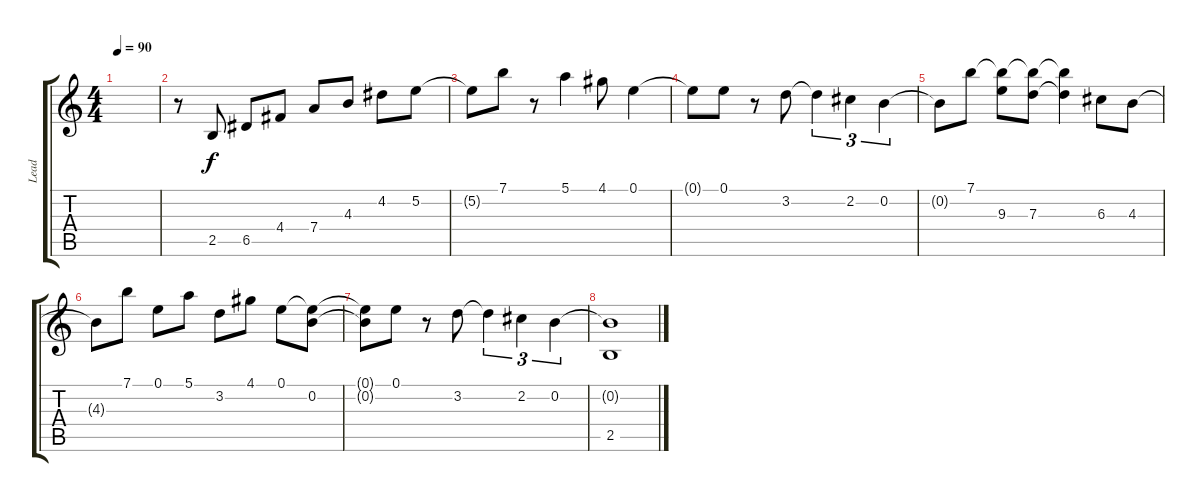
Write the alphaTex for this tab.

\track ("Lead" "Lead") {instrument distortionguitar}
\staff {score tabs}
\tuning (E4 B3 G3 D3 A2 E2) {hide}
\ts (4 4)
\tempo 90
\clef g2
\ks c
|
r.8 2.5.8 6.5.8 4.4.8 7.4.8 4.3.8 4.2.8 5.2.8 |
5.2{t}.8 7.1.8 r.8 5.1.4 4.1.8 0.1.4 |
0.1{t}.8 0.1.8 r.8 3.2.8 3.2{t}.4{tu (3 2)} 2.2.4{tu (3 2)} 0.2.4{tu (3 2)} |
0.2{t}.8 7.1.8 (7.1{t} 9.3).8 (7.1{t} 7.3).8 (7.1{t} 7.3{t}).4 6.3.8 4.3.8 |
4.3{t}.8 7.1.8 0.1.8 5.1.8 3.2.8 4.1.8 0.1.8 (0.1{t} 0.2).8 |
(0.1{t} 0.2{t}).8 0.1.8 r.8 3.2.8 3.2{t}.4{tu (3 2)} 2.2.4{tu (3 2)} 0.2.4{tu (3 2)} |
(0.2{t} 2.5).1
